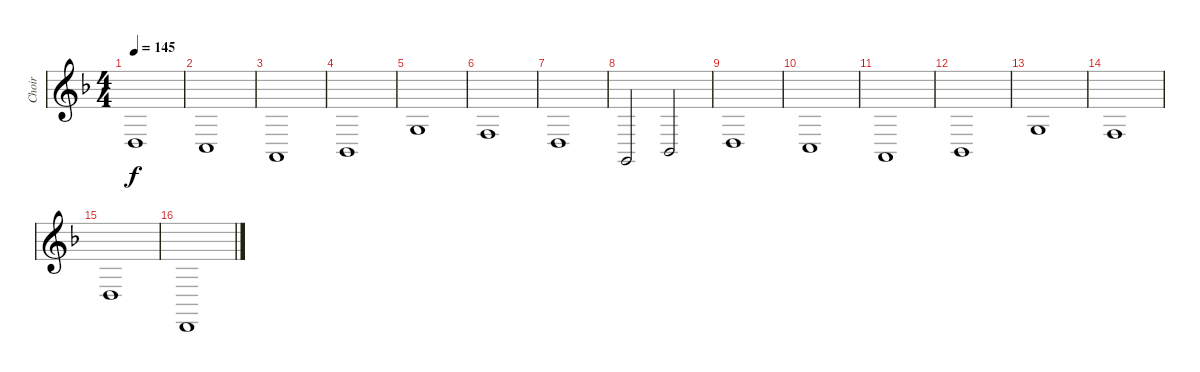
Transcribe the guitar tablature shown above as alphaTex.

\track ("Choir" "Choir") {instrument choiraahs}
\staff {score}
\tuning (E4 B3 G3 D3 A2 D2) {hide}
\ts (4 4)
\tempo 145
\clef g2
\ks f
0.4.1{dy f} |
3.5.1 |
0.5.1 |
1.5.1 |
0.3.1 |
3.4.1 |
5.5.1 |
5.6.2 1.5.2 |
0.4.1 |
3.5.1 |
0.5.1 |
1.5.1 |
0.3.1 |
3.4.1 |
0.4.1 |
0.6.1
